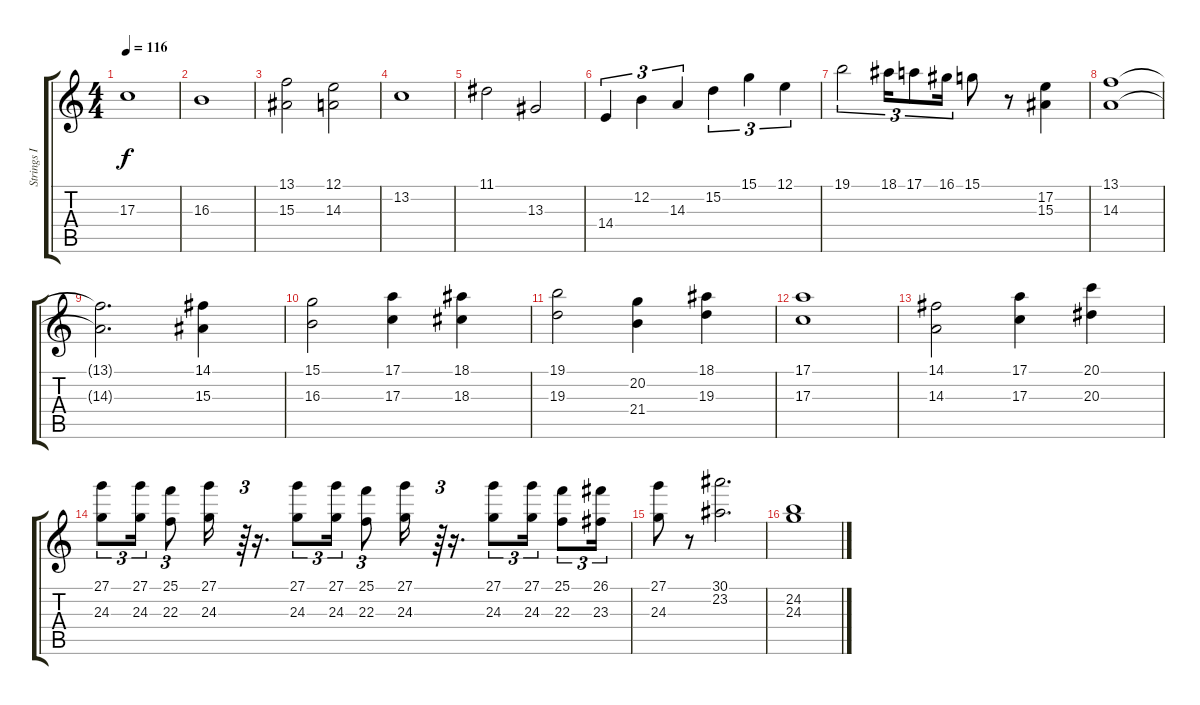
\track ("Strings I" "Strings I") {instrument acousticgrandpiano}
\staff {score tabs}
\tuning (E4 B3 G3 D3 A2 E2) {hide}
\ts (4 4)
\tempo 116
\clef g2
\ks c
17.3.1{dy f} |
16.3.1 |
(13.1 15.3).2 (12.1 14.3).2 |
13.2.1 |
11.1.2 13.3.2 |
14.4.4{tu (3 2)} 12.2.4{tu (3 2)} 14.3.4{tu (3 2)} 15.2.4{tu (3 2)} 15.1.4{tu (3 2)} 12.1.4{tu (3 2)} |
19.1.2{tu (3 2)} 18.1.16{tu (3 2)} 17.1.8{tu (3 2)} 16.1.16{tu (3 2)} 15.1.8 r.8 (17.2 15.3).4 |
(13.1 14.3).1 |
(13.1{t} 14.3{t}).2{d} (14.1 15.3).4 |
(15.1 16.3).2 (17.1 17.3).4 (18.1 18.3).4 |
(19.1 19.3).2 (20.2 21.4).4 (18.1 19.3).4 |
(17.1 17.3).1 |
(14.1 14.3).2 (17.1 17.3).4 (20.1 20.3).4 |
(27.1 24.3).8{tu (3 2)} (27.1 24.3).16{tu (3 2)} (25.1 22.3).8{tu (3 2)} (27.1 24.3).16 r.64{tu (3 2)} r.16{d} (27.1 24.3).8{tu (3 2)} (27.1 24.3).16{tu (3 2)} (25.1 22.3).8{tu (3 2)} (27.1 24.3).16 r.64{tu (3 2)} r.16{d} (27.1 24.3).8{tu (3 2)} (27.1 24.3).16{tu (3 2)} (25.1 22.3).8{tu (3 2)} (26.1 23.3).16{tu (3 2)} |
(27.1 24.3).8 r.8 (30.1 23.2).2{d} |
(24.2 24.3).1
